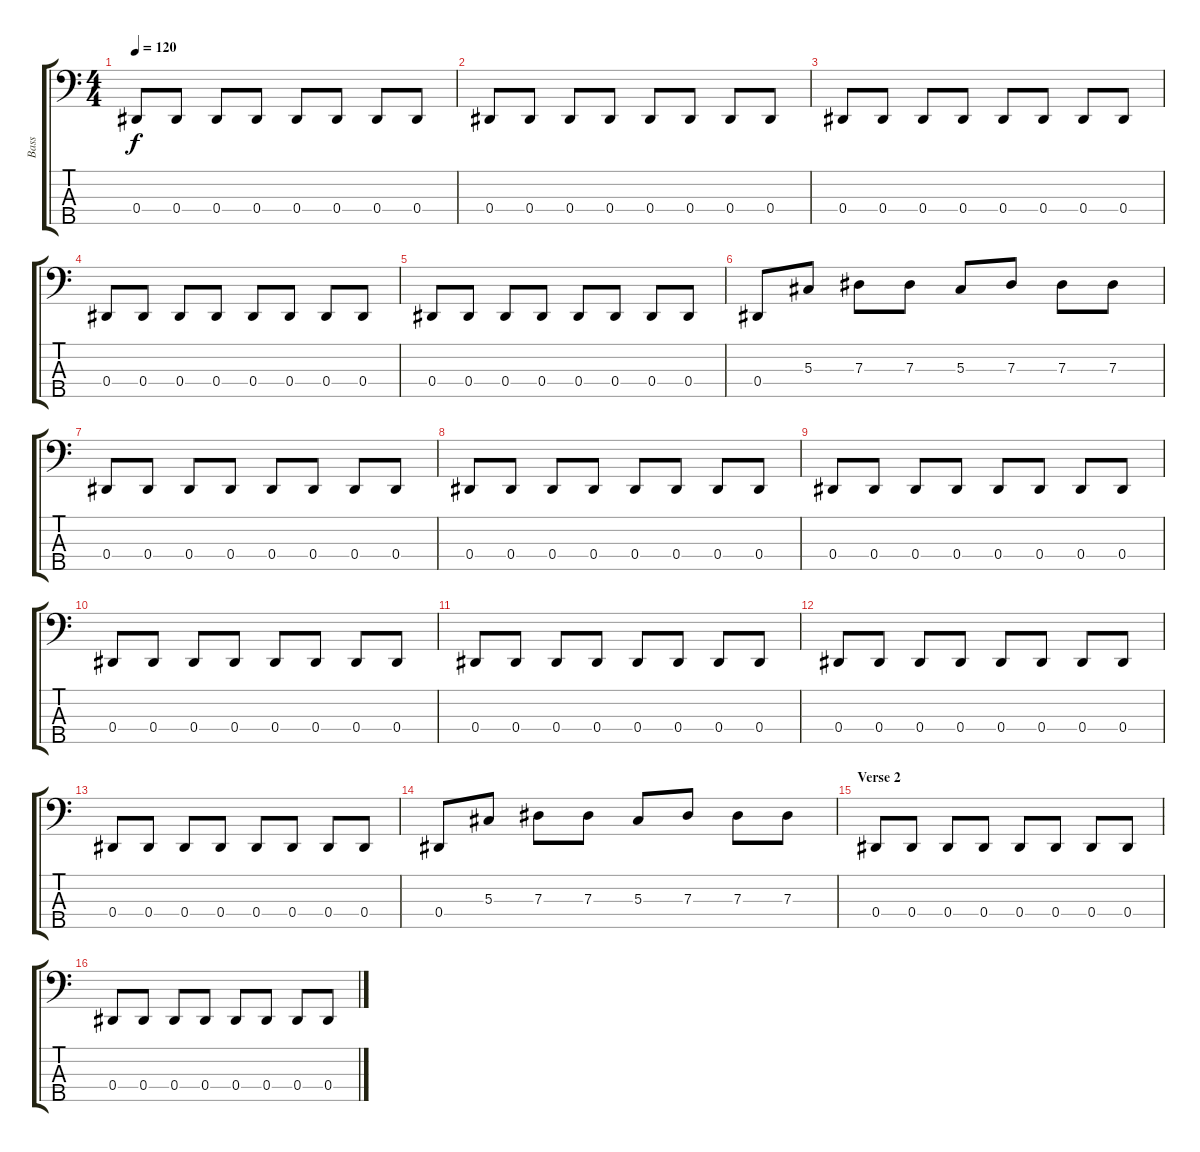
\track ("Bass" "Bass") {instrument electricbasspick}
\staff {score tabs}
\tuning (Gb2 Db2 Ab1 Eb1 Bb0) {hide}
\ts (4 4)
\tempo 120
\clef f4
\ks c
0.4.8{dy f} 0.4.8 0.4.8 0.4.8 0.4.8 0.4.8 0.4.8 0.4.8 |
0.4.8 0.4.8 0.4.8 0.4.8 0.4.8 0.4.8 0.4.8 0.4.8 |
0.4.8 0.4.8 0.4.8 0.4.8 0.4.8 0.4.8 0.4.8 0.4.8 |
0.4.8 0.4.8 0.4.8 0.4.8 0.4.8 0.4.8 0.4.8 0.4.8 |
0.4.8 0.4.8 0.4.8 0.4.8 0.4.8 0.4.8 0.4.8 0.4.8 |
0.4.8 5.3.8 7.3.8 7.3.8 5.3.8 7.3.8 7.3.8 7.3.8 |
0.4.8 0.4.8 0.4.8 0.4.8 0.4.8 0.4.8 0.4.8 0.4.8 |
0.4.8 0.4.8 0.4.8 0.4.8 0.4.8 0.4.8 0.4.8 0.4.8 |
0.4.8 0.4.8 0.4.8 0.4.8 0.4.8 0.4.8 0.4.8 0.4.8 |
0.4.8 0.4.8 0.4.8 0.4.8 0.4.8 0.4.8 0.4.8 0.4.8 |
0.4.8 0.4.8 0.4.8 0.4.8 0.4.8 0.4.8 0.4.8 0.4.8 |
0.4.8 0.4.8 0.4.8 0.4.8 0.4.8 0.4.8 0.4.8 0.4.8 |
0.4.8 0.4.8 0.4.8 0.4.8 0.4.8 0.4.8 0.4.8 0.4.8 |
0.4.8 5.3.8 7.3.8 7.3.8 5.3.8 7.3.8 7.3.8 7.3.8 |
\section ("" "Verse 2")
0.4.8 0.4.8 0.4.8 0.4.8 0.4.8 0.4.8 0.4.8 0.4.8 |
0.4.8 0.4.8 0.4.8 0.4.8 0.4.8 0.4.8 0.4.8 0.4.8
